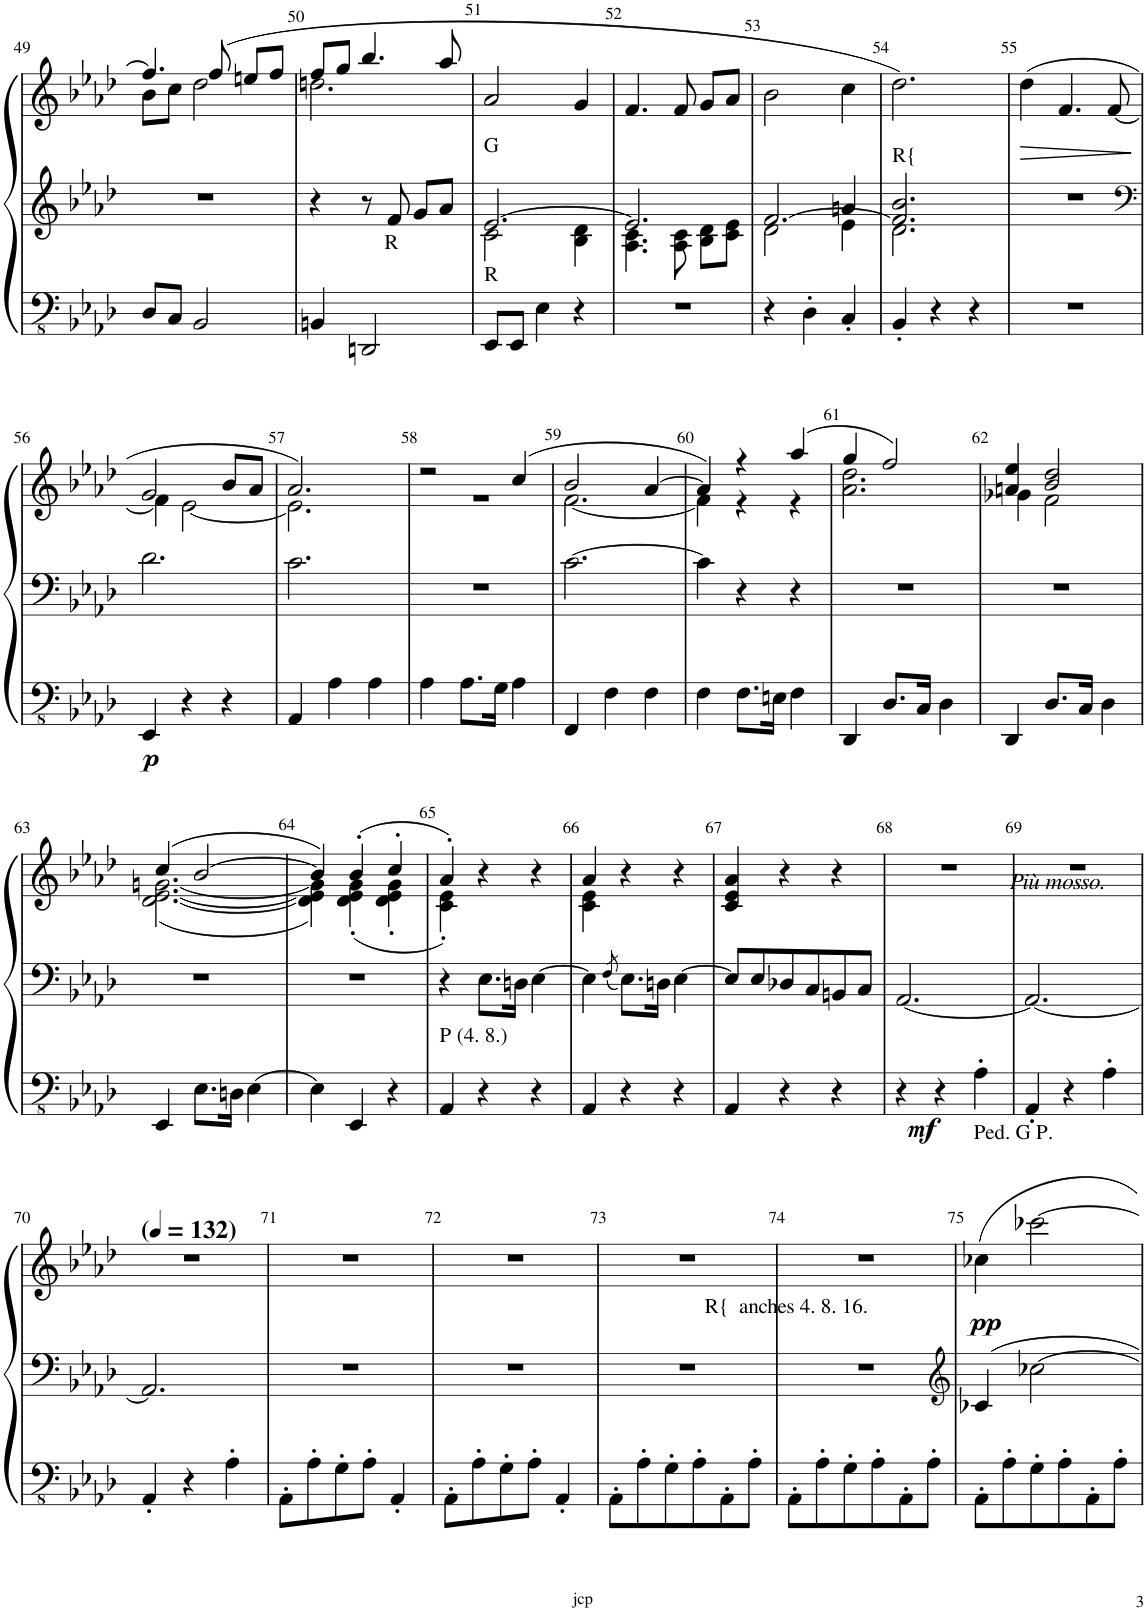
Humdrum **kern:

**kern	**kern	**kern	**dynam
*part1	*part1	*part1	*part1
*staff3	*staff2	*staff1	*staff1/2/3
*I"Orgue à tuyaux	*	*	*
*I'Org.	*	*	*
!!LO:PB:g=z
*clefFv4	*clefG2	*clefG2	*
*k[b-e-a-d-]	*k[b-e-a-d-]	*k[b-e-a-d-]	*
*M3/4	*M3/4	*M3/4	*
=49	=49	=49	=49
*	*	*^	*
8DD-/L	2.r	4.ff/]	8b-\L	.
8CC/J	.	.	8cc\J	.
2BBB-/	.	.	2dd-\	.
.	.	(8ff/	.	.
.	.	8een/L	.	.
.	.	8ff/J	.	.
=50	=50	=50	=50	=50
4BBBn/	4r	8ff/L	2.ddn\	.
.	.	8gg/J	.	.
2DDDn/	8r	4.bb-/	.	.
!	!LO:TX:b:t=R	!	!	!
.	8f/	.	.	.
.	8g/L	.	.	.
.	8a-/J	8aa-/	.	.
*	*	*v	*v	*
=51	=51	=51	=51
*	*^	*	*
!	!	!	!LO:TX:b:t=G	!
!	!LO:TX:b:t=R	!	!	!
8EEE-/L	[2.e-/	2c\	2a-/	.
8EEE-/J	.	.	.	.
4EE-\	.	.	.	.
4r	.	4B-\ 4d-\	4g/	.
=52	=52	=52	=52	=52
2.r	2.e-/]	4.A-\ 4.c\	4.f/	.
.	.	8A-\ 8c\	8f/	.
.	.	8B-\ 8d-\L	8g/L	.
.	.	8c\ 8e-\J	8a-/J	.
=53	=53	=53	=53	=53
*	*	*^	*	*
4r	[2.f/	2d-\	2ryy	2b-\	.
4DD-'\	.	.	.	.	.
4CC'/	.	4e-\	4an/	4cc\	.
=54	=54	=54	=54	=54	=54
!	!LO:TX:a:t=R{	!	!	!	!
*	*	*v	*v	*	*
4BBB-'/	2.f/] 2.b-/	2.d-\	2.dd-\)	.
4r	.	.	.	.
4r	.	.	.	.
*	*v	*v	*	*
=55	=55	=55	=55
!	!	!	!LO:HP:b
2.r	2.r	(4dd-\	>
.	.	4.f/	.
.	.	[8f/	.
.	.	.	]
!!LO:LB:g=z
=56	=56	=56	=56
*	*clefF4	*	*
*	*	*^	*
!	!	!	!	!LO:DY:b=3
4EEE-/	2.d-\	2g/	4f\]	p
4r	.	.	[2e-\	.
4r	.	8b-/L	.	.
.	.	8a-/J	.	.
=57	=57	=57	=57	=57
4AAA-/	2.c\	2.a-/)	2.e-\]	.
4AA-\	.	.	.	.
4AA-\	.	.	.	.
=58	=58	=58	=58	=58
4AA-\	2.r	2r	2.r	.
8.AA-\L	.	.	.	.
16GG\Jk	.	.	.	.
4AA-\	.	(4cc/	.	.
=59	=59	=59	=59	=59
4FFF/	[2.c\	2b-/	[2.f\	.
4FF\	.	.	.	.
4FF\	.	[4a-/	.	.
=60	=60	=60	=60	=60
4FF\	4c\]	4a-/])	4f\]	.
8.FF\L	4r	4r	4r	.
16EEn\Jk	.	.	.	.
4FF\	4r	(4aa-/	4r	.
=61	=61	=61	=61	=61
4DDD-/	2.r	4gg/	2.a-\ 2.dd-\	.
8.DD-/L	.	2ff/)	.	.
16CC/Jk	.	.	.	.
4DD-\	.	.	.	.
=62	=62	=62	=62	=62
4DDD-/	2.r	4an/ 4ee-/	4g-X\	.
8.DD-/L	.	2b-/ 2dd-/	2f\	.
16CC/Jk	.	.	.	.
4DD-\	.	.	.	.
!!LO:LB:g=z	!!
=63	=63	=63	=63	=63
4EEE-/	2.r	(4cc/	([2.d-\ [2.e-\ [2.gn\	.
8.EE-\L	.	[2b-/	.	.
16DDn\Jk	.	.	.	.
[4EE-\	.	.	.	.
=64	=64	=64	=64	=64
4EE-\]	2.r	4b-/])	4d-\] 4e-\] 4g\])	.
4EEE-/	.	(4b-'/	(4d-\' 4e-\' 4g\'	.
4r	.	4cc'/	4d-\' 4e-\' 4g\'	.
=65	=65	=65	=65	=65
!	!LO:TX:b:t=P (4. 8.)	!	!	!
4AAA-/	4r	4a-'/)	4c\' 4e-\')	.
4r	8.E-\L	4r	2ryy	.
.	16Dn\Jk	.	.	.
4r	[4E-\	4r	.	.
=66	=66	=66	=66	=66
4AAA-/	4E-\]	4a-/	4c\ 4e-\	.
.	8qF/	.	.	.
4r	8.E-\L	4r	2ryy	.
.	16Dn\Jk	.	.	.
4r	[4E-\	4r	.	.
*	*	*v	*v	*
=67	=67	=67	=67
4AAA-/	8E-/L]	4c/ 4e-/ 4a-/	.
.	8E-/	.	.
4r	8D-X/	4r	.
.	8C/	.	.
4r	8BBn/	4r	.
.	8C/J	.	.
=68	=68	=68	=68
4r	[2.AA-/	2.r	.
!	!	!	!LO:DY:b=3
4r	.	.	mf
!LO:TX:b:t=Ped. G P.	!	!	!
4AA-'\	.	.	.
=69	=69	=69	=69
!	!	!LO:TX:b:i:t=Più mosso.	!
4AAA-'/	2.AA-/_	2.r	.
4r	.	.	.
4AA-'\	.	.	.
!!LO:LB:g=z
=70	=70	=70	=70
*	*	*MM132	*
4AAA-'/	2.AA-/]	2.r	.
4r	.	.	.
4AA-'\	.	.	.
=71	=71	=71	=71
8AAA-'\L	2.r	2.r	.
8AA-'\	.	.	.
8GG'\	.	.	.
8AA-'\J	.	.	.
4AAA-'/	.	.	.
=72	=72	=72	=72
8AAA-'\L	2.r	2.r	.
8AA-'\	.	.	.
8GG'\	.	.	.
8AA-'\J	.	.	.
4AAA-'/	.	.	.
=73	=73	=73	=73
!	!LO:TX:a:t=R{  anches 4. 8. 16.	!	!
8AAA-'\L	2.r	2.r	.
8AA-'\	.	.	.
8GG'\	.	.	.
8AA-'\	.	.	.
8AAA-'\	.	.	.
8AA-'\J	.	.	.
=74	=74	=74	=74
8AAA-'\L	2.r	2.r	.
8AA-'\	.	.	.
8GG'\	.	.	.
8AA-'\	.	.	.
8AAA-'\	.	.	.
8AA-'\J	.	.	.
=75	=75	=75	=75
*	*clefG2	*	*
!	!	!	!LO:DY:b
8AAA-'\L	4c-X/	4cc-X\	pp
8AA-'\	.	.	.
8GG'\	[2cc-X\	[2ccc-X\	.
8AA-'\	.	.	.
8AAA-'\	.	.	.
8AA-'\J	.	.	.
=	=	=	=
*-	*-	*-	*-
